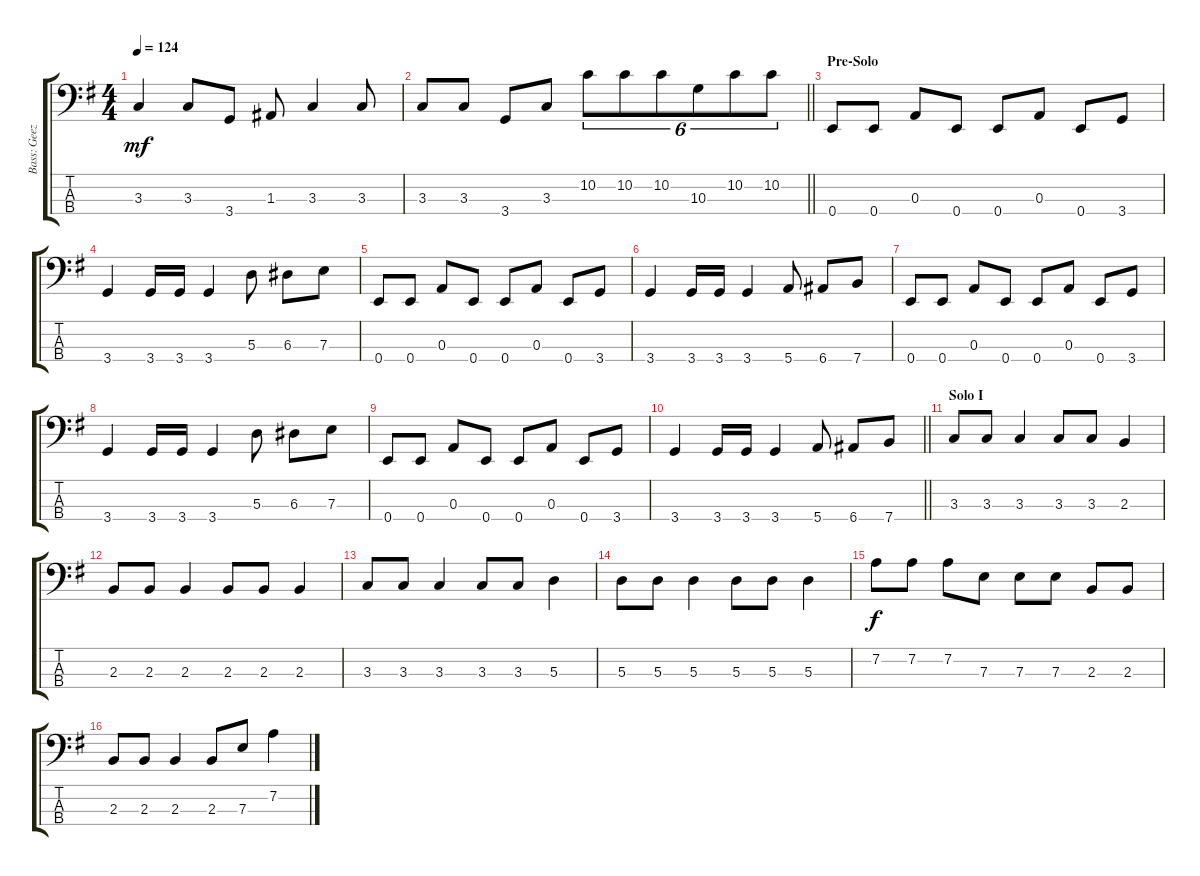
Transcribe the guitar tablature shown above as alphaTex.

\track ("Bass: Geezer" "Bass: Geez") {instrument electricbassfinger}
\staff {score tabs}
\tuning (G2 D2 A1 E1) {hide}
\ts (4 4)
\tempo 124
\clef f4
\ks g
3.3.4{dy mf} 3.3.8 3.4.8 1.3.8 3.3.4 3.3.8 |
\barLineRight lightlight
3.3.8 3.3.8 3.4.8 3.3.8 10.2.8{tu (6 4)} 10.2.8{tu (6 4)} 10.2.8{tu (6 4)} 10.3.8{tu (6 4)} 10.2.8{tu (6 4)} 10.2.8{tu (6 4)} |
\section ("" "Pre-Solo")
0.4.8 0.4.8 0.3.8 0.4.8 0.4.8 0.3.8 0.4.8 3.4.8 |
3.4.4 3.4.16 3.4.16 3.4.4 5.3.8 6.3.8 7.3.8 |
0.4.8 0.4.8 0.3.8 0.4.8 0.4.8 0.3.8 0.4.8 3.4.8 |
3.4.4 3.4.16 3.4.16 3.4.4 5.4.8 6.4.8 7.4.8 |
0.4.8 0.4.8 0.3.8 0.4.8 0.4.8 0.3.8 0.4.8 3.4.8 |
3.4.4 3.4.16 3.4.16 3.4.4 5.3.8 6.3.8 7.3.8 |
0.4.8 0.4.8 0.3.8 0.4.8 0.4.8 0.3.8 0.4.8 3.4.8 |
\barLineRight lightlight
3.4.4 3.4.16 3.4.16 3.4.4 5.4.8 6.4.8 7.4.8 |
\section ("" "Solo I")
3.3.8 3.3.8 3.3.4 3.3.8 3.3.8 2.3.4 |
2.3.8 2.3.8 2.3.4 2.3.8 2.3.8 2.3.4 |
3.3.8 3.3.8 3.3.4 3.3.8 3.3.8 5.3.4 |
5.3.8 5.3.8 5.3.4 5.3.8 5.3.8 5.3.4 |
7.2.8{dy f} 7.2.8 7.2.8 7.3.8 7.3.8 7.3.8 2.3.8 2.3.8 |
2.3.8 2.3.8 2.3.4 2.3.8 7.3.8 7.2.4
